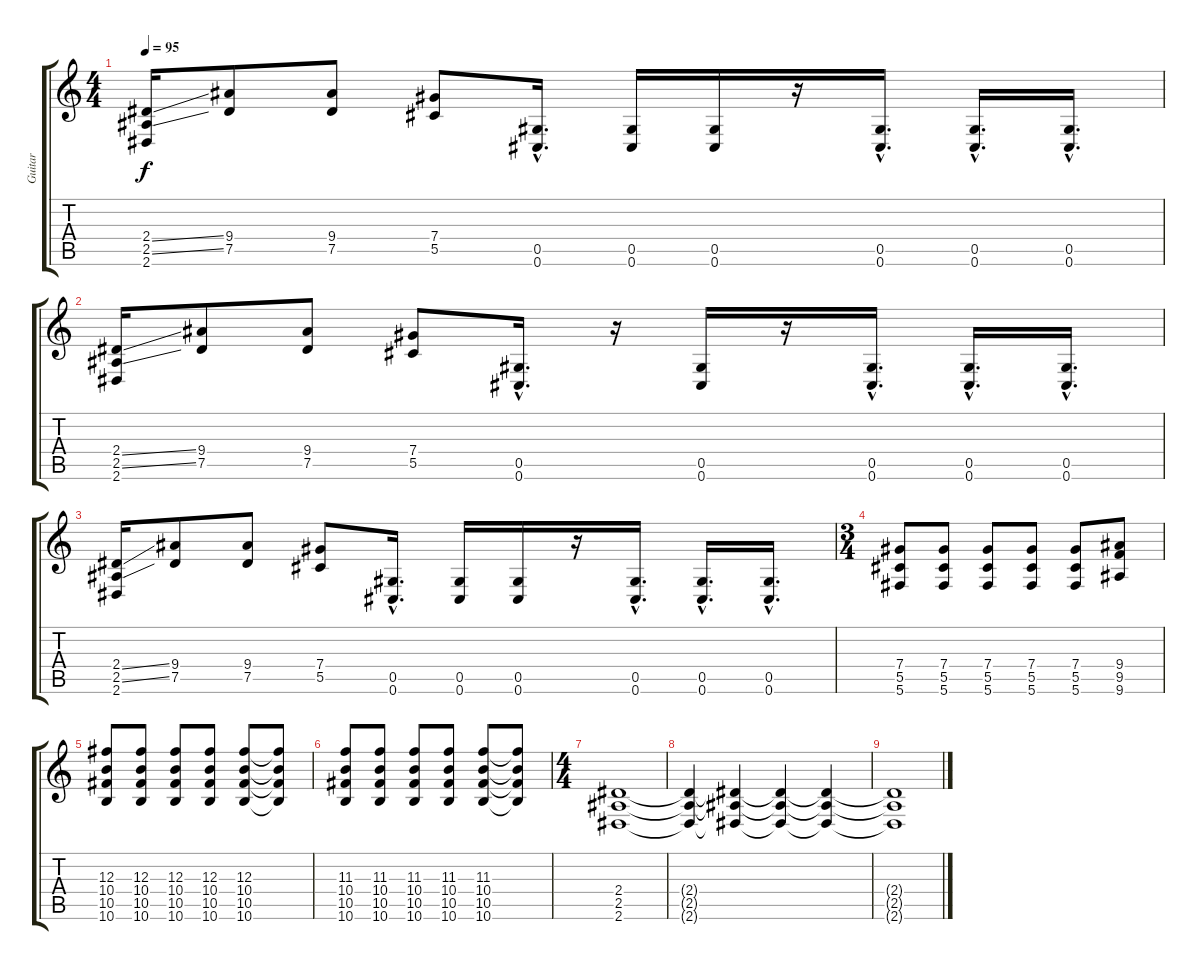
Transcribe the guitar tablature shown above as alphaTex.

\track ("Guitar" "Guitar") {instrument distortionguitar}
\staff {score tabs}
\tuning (Eb4 Bb3 Gb3 Db3 Ab2 Db2) {hide}
\ts (4 4)
\tempo 95
\clef g2
\ks c
(2.4{ss} 2.5{ss} 2.6).16{dy f} (9.4 7.5).8 (9.4 7.5).8 (7.4 5.5).8 (0.5{hac} 0.6{hac}).16{d} (0.5 0.6).16 (0.5 0.6).16 r.16 (0.5{hac} 0.6{hac}).16{d} (0.5{hac} 0.6{hac}).16{d} (0.5{hac} 0.6{hac}).16{d} |
(2.4{ss} 2.5{ss} 2.6).16 (9.4 7.5).8 (9.4 7.5).8 (7.4 5.5).8 (0.5{hac} 0.6{hac}).16{d} r.16 (0.5 0.6).16 r.16 (0.5{hac} 0.6{hac}).16{d} (0.5{hac} 0.6{hac}).16{d} (0.5{hac} 0.6{hac}).16{d} |
(2.4{ss} 2.5{ss} 2.6).16 (9.4 7.5).8 (9.4 7.5).8 (7.4 5.5).8 (0.5{hac} 0.6{hac}).16{d} (0.5 0.6).16 (0.5 0.6).16 r.16 (0.5{hac} 0.6{hac}).16{d} (0.5{hac} 0.6{hac}).16{d} (0.5{hac} 0.6{hac}).16{d} |
\ts (3 4)
(7.4 5.5 5.6).8 (7.4 5.5 5.6).8 (7.4 5.5 5.6).8 (7.4 5.5 5.6).8 (7.4 5.5 5.6).8 (9.4 9.5 9.6).8 |
(12.3 10.4 10.5 10.6).8 (12.3 10.4 10.5 10.6).8 (12.3 10.4 10.5 10.6).8 (12.3 10.4 10.5 10.6).8 (12.3 10.4 10.5 10.6).8 (12.3{t} 10.4{t} 10.5{t} 10.6{t}).8 |
(11.3 10.4 10.5 10.6).8 (11.3 10.4 10.5 10.6).8 (11.3 10.4 10.5 10.6).8 (11.3 10.4 10.5 10.6).8 (11.3 10.4 10.5 10.6).8 (11.3{t} 10.4{t} 10.5{t} 10.6{t}).8 |
\ts (4 4)
(2.4 2.5 2.6).1{volume 13} |
(2.4{t} 2.5{t} 2.6{t}).4{volume 8} (2.4{t} 2.5{t} 2.6{t}).4{volume 13} (2.4{t} 2.5{t} 2.6{t}).4{volume 8} (2.4{t} 2.5{t} 2.6{t}).4{volume 13} |
(2.4{t} 2.5{t} 2.6{t}).1{volume 3}
